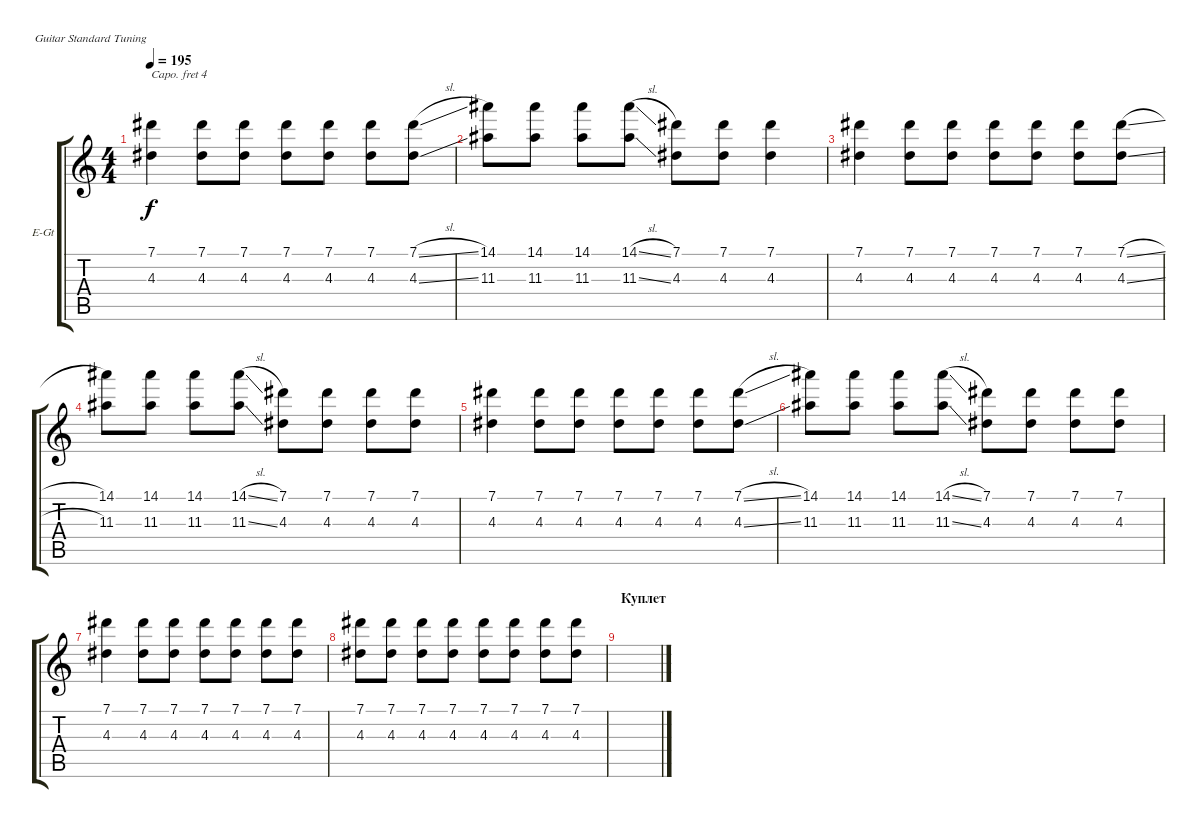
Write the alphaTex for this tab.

\defaultSystemsLayout 4
\bracketExtendMode groupsimilarinstruments
\firstSystemTrackNameOrientation horizontal
\otherSystemsTrackNameOrientation horizontal
\track ("Electric Guitar Dist" "E-Gt") {instrument overdrivenguitar}
\staff {score tabs}
\capo 4
\tuning (E4 B3 G3 D3 A2 E2)
\ts (4 4)
\tempo 195
\clef g2
\ks c
(4.3 7.1).4{dy f} (4.3 7.1).8 (4.3 7.1).8 (4.3 7.1).8 (4.3 7.1).8 (4.3 7.1).8 (4.3{sl} 7.1{sl}).8 |
(11.3 14.1).8 (11.3 14.1).8 (11.3 14.1).8 (11.3{sl} 14.1{sl}).8 (7.1 4.3).8 (7.1 4.3).8 (7.1 4.3).4 |
(4.3 7.1).4 (4.3 7.1).8 (4.3 7.1).8 (4.3 7.1).8 (4.3 7.1).8 (4.3 7.1).8 (4.3{sl} 7.1{sl}).8 |
(11.3 14.1).8 (11.3 14.1).8 (11.3 14.1).8 (11.3{sl} 14.1{sl}).8 (7.1 4.3).8 (7.1 4.3).8 (7.1 4.3).8 (7.1 4.3).8 |
(4.3 7.1).4 (4.3 7.1).8 (4.3 7.1).8 (4.3 7.1).8 (4.3 7.1).8 (4.3 7.1).8 (4.3{sl} 7.1{sl}).8 |
(11.3 14.1).8 (11.3 14.1).8 (11.3 14.1).8 (11.3{sl} 14.1{sl}).8 (7.1 4.3).8 (7.1 4.3).8 (7.1 4.3).8 (7.1 4.3).8 |
(4.3 7.1).4 (4.3 7.1).8 (4.3 7.1).8 (4.3 7.1).8 (4.3 7.1).8 (4.3 7.1).8 (4.3 7.1).8 |
(4.3 7.1).8 (4.3 7.1).8 (4.3 7.1).8 (4.3 7.1).8 (4.3 7.1).8 (4.3 7.1).8 (4.3 7.1).8 (4.3 7.1).8 |
\section ("" "Куплет")
